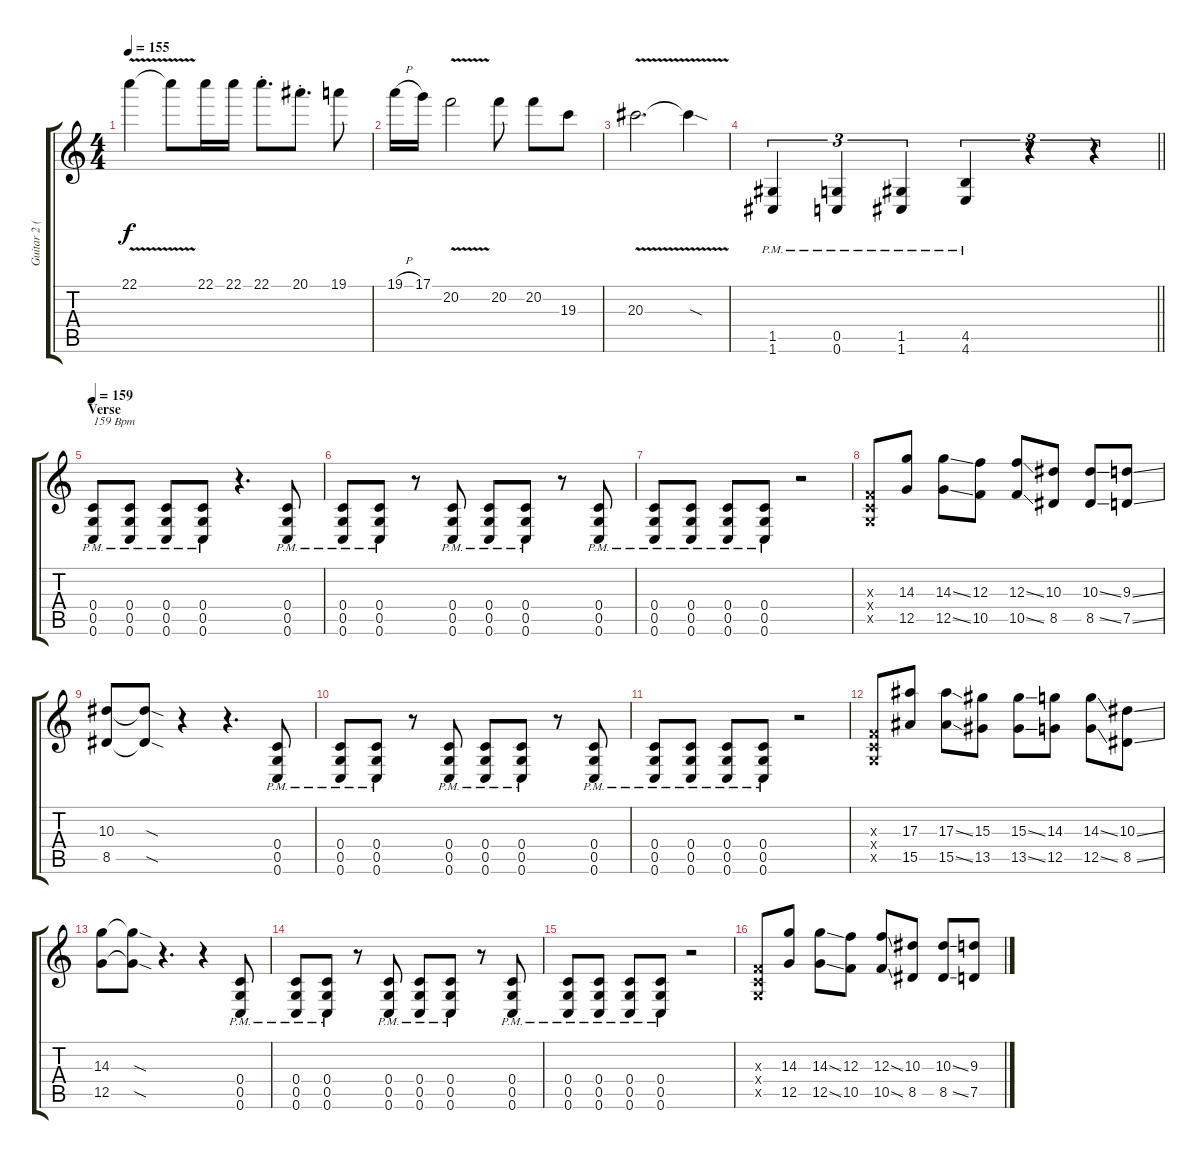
\track ("Guitar 2 (Travis Miguel)" "Guitar 2 (") {instrument distortionguitar}
\staff {score tabs}
\tuning (D4 A3 F3 C3 G2 C2) {hide}
\ts (4 4)
\tempo 155
\clef g2
\ks c
22.1{v}.4{dy f} 22.1{t}.8 22.1.16 22.1.16 22.1{st}.8{d} 20.1{st}.8{d} 19.1.8 |
19.1{h}.16 17.1.16 20.2{v}.2 20.2.8 20.2.8 19.3.8 |
20.3{v}.2{d} 20.3{sod t}.4 |
\barLineRight lightlight
(1.5{pm} 1.6{pm}).4{tu (3 2)} (0.5{pm} 0.6{pm}).4{tu (3 2)} (1.5{pm} 1.6{pm}).4{tu (3 2)} (4.5{pm} 4.6{pm}).4{tu (3 2)} r.4{tu (3 2)} r.4{tu (3 2)} |
\section ("" "Verse")
\tempo 159
(0.4{pm} 0.5{pm} 0.6{pm}).8{txt "159 Bpm" volume 10 balance 11} (0.4{pm} 0.5{pm} 0.6{pm}).8 (0.4{pm} 0.5{pm} 0.6{pm}).8 (0.4{pm} 0.5{pm} 0.6{pm}).8 r.4{d} (0.4{pm} 0.5{pm} 0.6{pm}).8 |
(0.4{pm} 0.5{pm} 0.6{pm}).8 (0.4{pm} 0.5{pm} 0.6{pm}).8 r.8 (0.4{pm} 0.5{pm} 0.6{pm}).8 (0.4{pm} 0.5{pm} 0.6{pm}).8 (0.4{pm} 0.5{pm} 0.6{pm}).8 r.8 (0.4{pm} 0.5{pm} 0.6{pm}).8 |
(0.4{pm} 0.5{pm} 0.6{pm}).8 (0.4{pm} 0.5{pm} 0.6{pm}).8 (0.4{pm} 0.5{pm} 0.6{pm}).8 (0.4{pm} 0.5{pm} 0.6{pm}).8 r.2 |
(0.3{x} 0.4{x} 0.5{x}).8 (14.3 12.5).8 (14.3{ss} 12.5{ss}).8 (12.3 10.5).8 (12.3{ss} 10.5{ss}).8 (10.3 8.5).8 (10.3{ss} 8.5{ss}).8 (9.3{ss} 7.5{ss}).8 |
(10.3 8.5).8 (10.3{sod t} 8.5{sod t}).8 r.4 r.4{d} (0.4{pm} 0.5{pm} 0.6{pm}).8 |
(0.4{pm} 0.5{pm} 0.6{pm}).8 (0.4{pm} 0.5{pm} 0.6{pm}).8 r.8 (0.4{pm} 0.5{pm} 0.6{pm}).8 (0.4{pm} 0.5{pm} 0.6{pm}).8 (0.4{pm} 0.5{pm} 0.6{pm}).8 r.8 (0.4{pm} 0.5{pm} 0.6{pm}).8 |
(0.4{pm} 0.5{pm} 0.6{pm}).8 (0.4{pm} 0.5{pm} 0.6{pm}).8 (0.4{pm} 0.5{pm} 0.6{pm}).8 (0.4{pm} 0.5{pm} 0.6{pm}).8 r.2 |
(0.3{x} 0.4{x} 0.5{x}).8 (17.3 15.5).8 (17.3{ss} 15.5{ss}).8 (15.3 13.5).8 (15.3{ss} 13.5{ss}).8 (14.3 12.5).8 (14.3{ss} 12.5{ss}).8 (10.3{ss} 8.5{ss}).8 |
(14.3 12.5).8 (14.3{sod t} 12.5{sod t}).8 r.4{d} r.4 (0.4{pm} 0.5{pm} 0.6{pm}).8 |
(0.4{pm} 0.5{pm} 0.6{pm}).8 (0.4{pm} 0.5{pm} 0.6{pm}).8 r.8 (0.4{pm} 0.5{pm} 0.6{pm}).8 (0.4{pm} 0.5{pm} 0.6{pm}).8 (0.4{pm} 0.5{pm} 0.6{pm}).8 r.8 (0.4{pm} 0.5{pm} 0.6{pm}).8 |
(0.4{pm} 0.5{pm} 0.6{pm}).8 (0.4{pm} 0.5{pm} 0.6{pm}).8 (0.4{pm} 0.5{pm} 0.6{pm}).8 (0.4{pm} 0.5{pm} 0.6{pm}).8 r.2 |
(0.3{x} 0.4{x} 0.5{x}).8 (14.3 12.5).8 (14.3{ss} 12.5{ss}).8 (12.3 10.5).8 (12.3{ss} 10.5{ss}).8 (10.3 8.5).8 (10.3{ss} 8.5{ss}).8 (9.3{ss} 7.5{ss}).8
